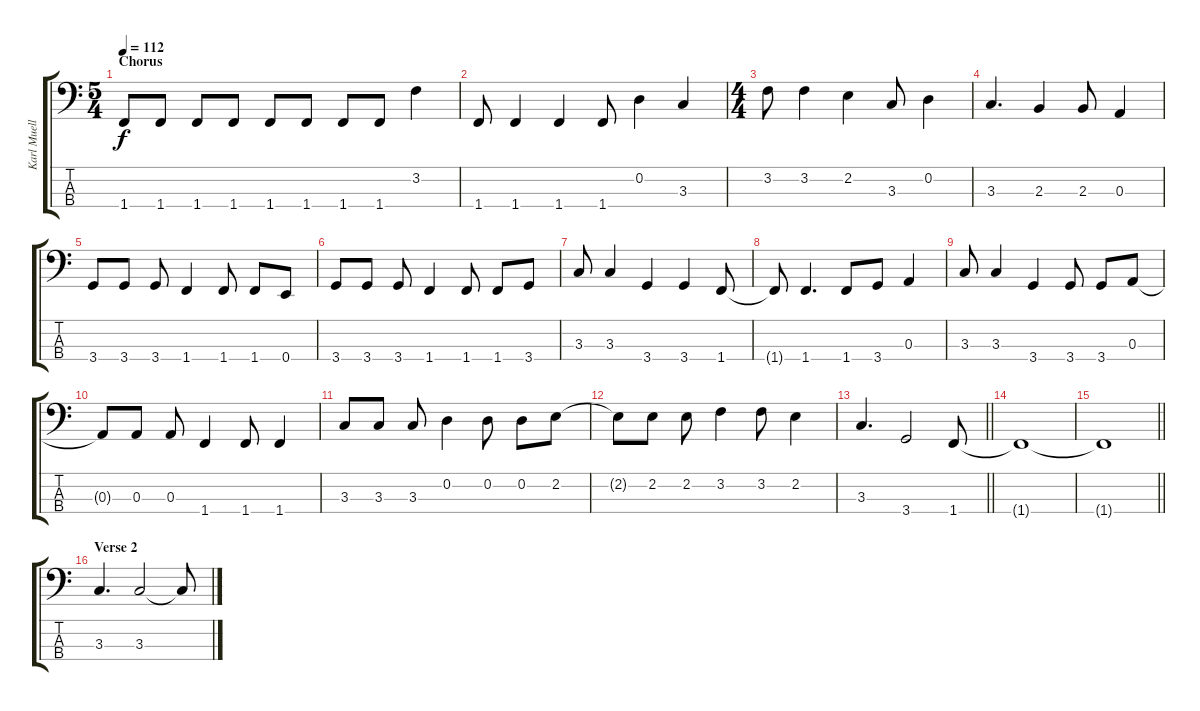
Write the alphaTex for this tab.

\track ("Karl Mueller" "Karl Muell") {instrument electricbassfinger}
\staff {score tabs}
\tuning (G2 D2 A1 E1) {hide}
\ts (5 4)
\section ("" "Chorus")
\tempo 112
\clef f4
\ks c
1.4.8{dy f} 1.4.8 1.4.8 1.4.8 1.4.8 1.4.8 1.4.8 1.4.8 3.2.4 |
1.4.8 1.4.4 1.4.4 1.4.8 0.2.4 3.3.4 |
\ts (4 4)
3.2.8 3.2.4 2.2.4 3.3.8 0.2.4 |
3.3.4{d} 2.3.4 2.3.8 0.3.4 |
3.4.8 3.4.8 3.4.8 1.4.4 1.4.8 1.4.8 0.4.8 |
3.4.8 3.4.8 3.4.8 1.4.4 1.4.8 1.4.8 3.4.8 |
3.3.8 3.3.4 3.4.4 3.4.4 1.4.8 |
1.4{t}.8 1.4.4{d} 1.4.8 3.4.8 0.3.4 |
3.3.8 3.3.4 3.4.4 3.4.8 3.4.8 0.3.8 |
0.3{t}.8 0.3.8 0.3.8 1.4.4 1.4.8 1.4.4 |
3.3.8 3.3.8 3.3.8 0.2.4 0.2.8 0.2.8 2.2.8 |
2.2{t}.8 2.2.8 2.2.8 3.2.4 3.2.8 2.2.4 |
\barLineRight lightlight
3.3.4{d} 3.4.2 1.4.8 |
1.4{t}.1 |
\barLineRight lightlight
1.4{t}.1 |
\section ("" "Verse 2")
3.3.4{d} 3.3.2 3.3{t}.8
